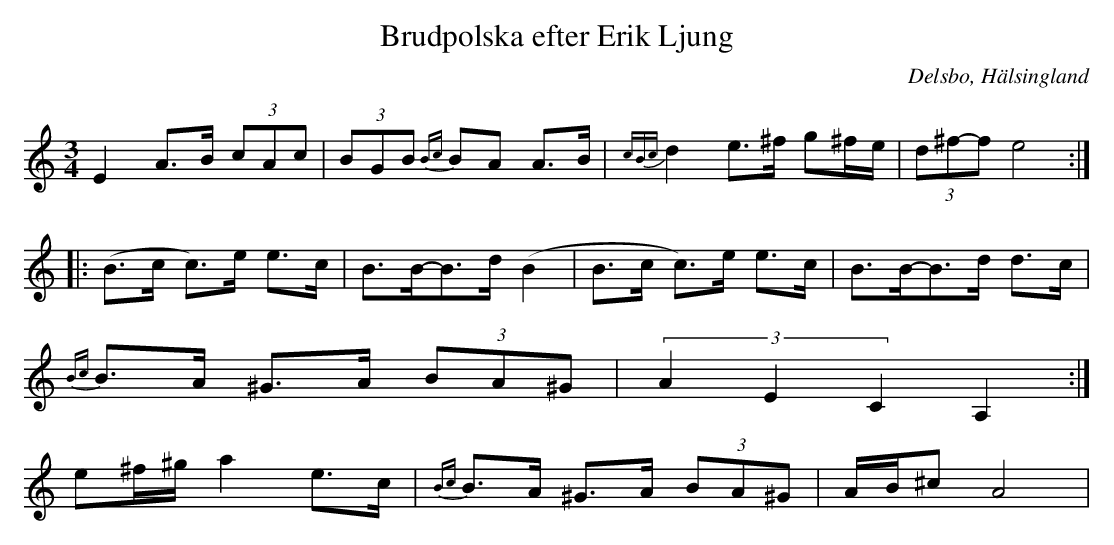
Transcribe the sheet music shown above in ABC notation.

X:1
T: Brudpolska efter Erik Ljung
Q: 120
O: Delsbo, Hälsingland
M: 3/4
L: 1/8
K: Am
E2 A>B (3cAc| (3BGB {Bc}BA A>B|{cBc}d2 e>^f g^f/e/|(3d^f-f e4 :|
|:(B>c c)>e e>c|B>B-B>d (B2|B>c c)>e e>c|B>B-B>d d>c|
{Bc}B>A ^G>A (3BA^G|(3A2E2C2 A,2:|
e^f/^g/ a2 e>c|{Bc}B>A ^G>A (3BA^G|A/B/^c A4|
